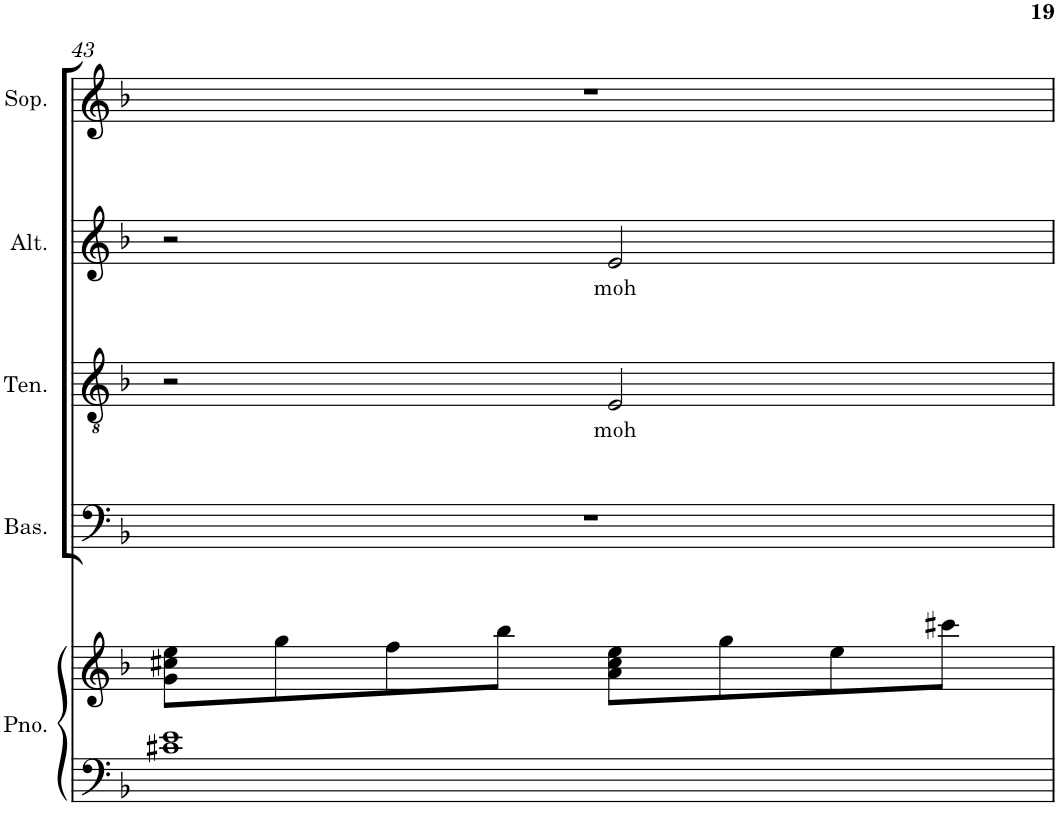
**kern	**kern	**kern	**kern	**text	**kern	**text	**kern
*part5	*part5	*part4	*part3	*part3	*part2	*part2	*part1
*staff6	*staff5	*staff4	*staff3	*staff3	*staff2	*staff2	*staff1
*I"Piano	*	*I"Bass	*I"Tenor	*	*I"Alto	*	*I"Soprano
*I'Pno.	*	*I'Bas.	*I'Ten.	*	*I'Alt.	*	*I'Sop.
!!LO:PB:g=z
*clefF4	*clefG2	*clefF4	*clefGv2	*	*clefG2	*	*clefG2
*k[b-]	*k[b-]	*k[b-]	*k[b-]	*	*k[b-]	*	*k[b-]
*F:	*F:	*F:	*F:	*	*F:	*	*F:
*M4/4	*M4/4	*M4/4	*M4/4	*	*M4/4	*	*M4/4
*met(c)	*met(c)	*met(c)	*met(c)	*	*met(c)	*	*met(c)
=43	=43	=43	=43	=43	=43	=43	=43
1c#X 1e	8g\ 8cc#X\ 8ee\L	1r	2r	.	2r	.	1r
.	8gg\	.	.	.	.	.	.
.	8ff\	.	.	.	.	.	.
.	8bb-\J	.	.	.	.	.	.
!	!	!	!	!LO:LY:b	!	!LO:LY:b	!
.	8a\ 8cc#\ 8ee\L	.	2E/	moh	2e/	moh	.
.	8gg\	.	.	.	.	.	.
.	8ee\	.	.	.	.	.	.
.	8ccc#X\J	.	.	.	.	.	.
=	=	=	=	=	=	=	=
*-	*-	*-	*-	*-	*-	*-	*-
